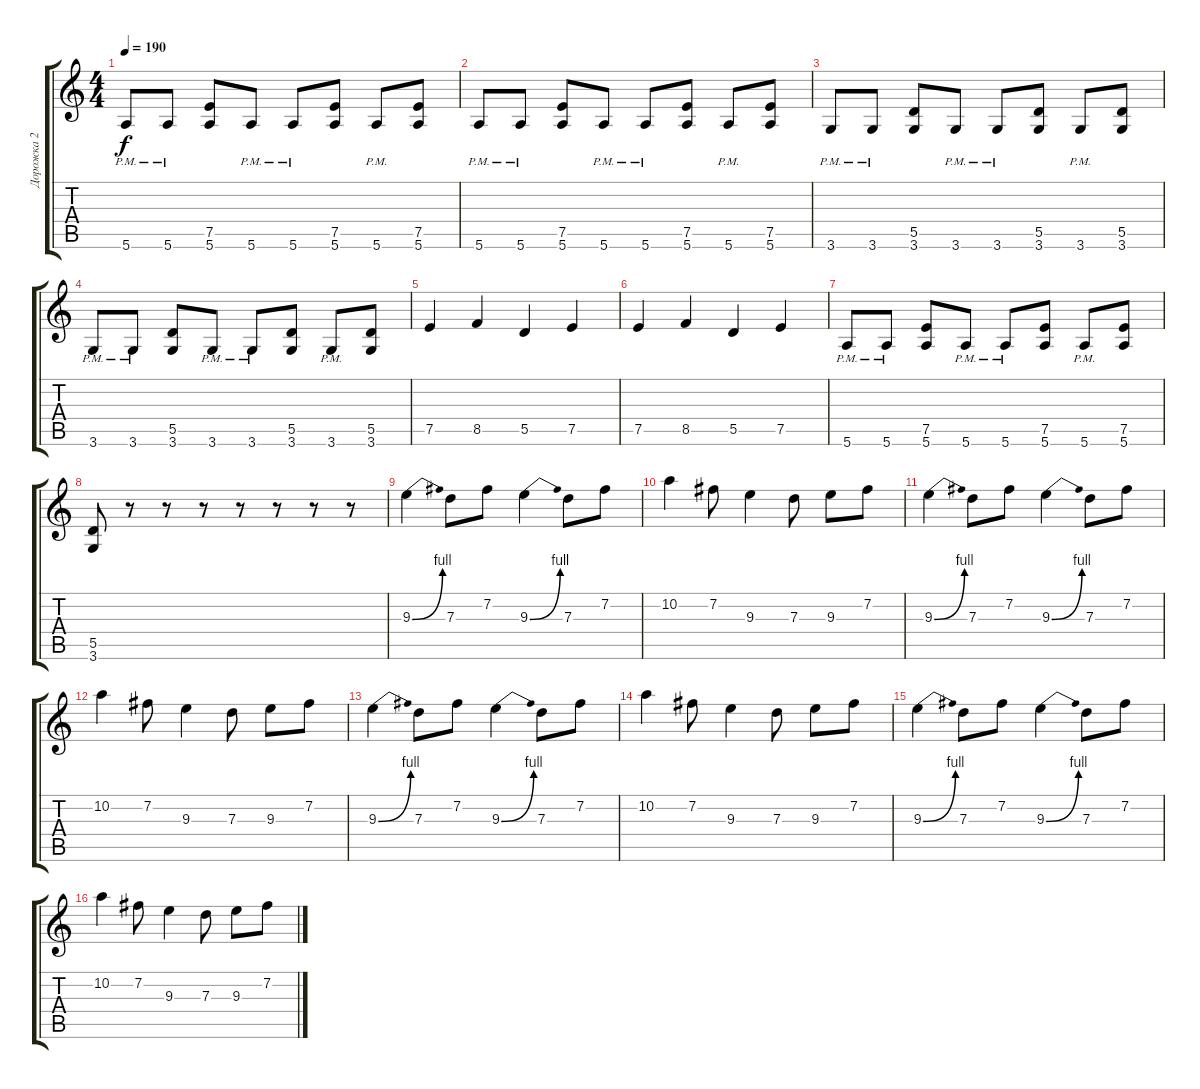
\track ("Дорожка 2" "Дорожка 2") {instrument overdrivenguitar}
\staff {score tabs}
\tuning (E4 B3 G3 D3 A2 E2) {hide}
\ts (4 4)
\tempo 190
\clef g2
\ks c
5.6{pm}.8{dy f} 5.6{pm}.8 (7.5 5.6).8 5.6{pm}.8 5.6{pm}.8 (7.5 5.6).8 5.6{pm}.8 (7.5 5.6).8 |
5.6{pm}.8 5.6{pm}.8 (7.5 5.6).8 5.6{pm}.8 5.6{pm}.8 (7.5 5.6).8 5.6{pm}.8 (7.5 5.6).8 |
3.6{pm}.8 3.6{pm}.8 (5.5 3.6).8 3.6{pm}.8 3.6{pm}.8 (5.5 3.6).8 3.6{pm}.8 (5.5 3.6).8 |
3.6{pm}.8 3.6{pm}.8 (5.5 3.6).8 3.6{pm}.8 3.6{pm}.8 (5.5 3.6).8 3.6{pm}.8 (5.5 3.6).8 |
7.5.4 8.5.4 5.5.4 7.5.4 |
7.5.4 8.5.4 5.5.4 7.5.4 |
5.6{pm}.8 5.6{pm}.8 (7.5 5.6).8 5.6{pm}.8 5.6{pm}.8 (7.5 5.6).8 5.6{pm}.8 (7.5 5.6).8 |
(5.5 3.6).8 r.8 r.8 r.8 r.8 r.8 r.8 r.8 |
9.3{be (bend 0 0 60 4)}.4 7.3.8 7.2.8 9.3{be (bend 0 0 60 4)}.4 7.3.8 7.2.8 |
10.2.4 7.2.8 9.3.4 7.3.8 9.3.8 7.2.8 |
9.3{be (bend 0 0 60 4)}.4 7.3.8 7.2.8 9.3{be (bend 0 0 60 4)}.4 7.3.8 7.2.8 |
10.2.4 7.2.8 9.3.4 7.3.8 9.3.8 7.2.8 |
9.3{be (bend 0 0 60 4)}.4 7.3.8 7.2.8 9.3{be (bend 0 0 60 4)}.4 7.3.8 7.2.8 |
10.2.4 7.2.8 9.3.4 7.3.8 9.3.8 7.2.8 |
9.3{be (bend 0 0 60 4)}.4 7.3.8 7.2.8 9.3{be (bend 0 0 60 4)}.4 7.3.8 7.2.8 |
10.2.4 7.2.8 9.3.4 7.3.8 9.3.8 7.2.8
